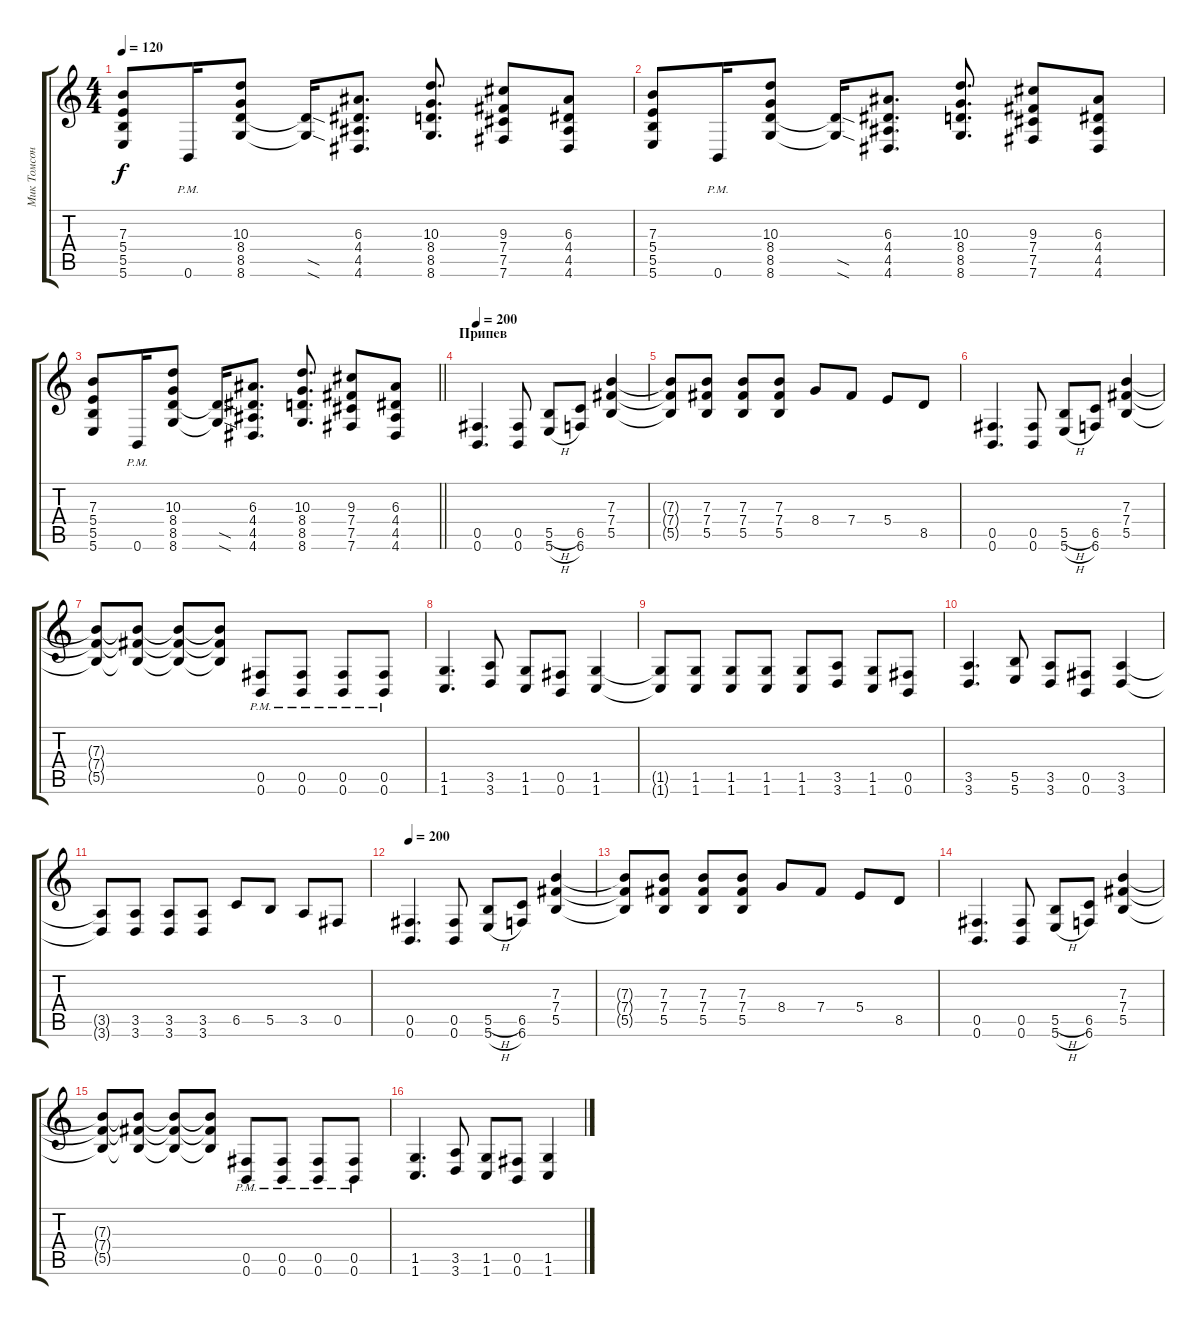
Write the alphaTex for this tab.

\track ("Мик Томсон" "Мик Томсон") {instrument distortionguitar}
\staff {score tabs}
\tuning (Db4 Ab3 E3 B2 Gb2 B1) {hide}
\ts (4 4)
\tempo 120
\clef g2
\ks c
(7.3 5.4 5.5 5.6).8{dy f} 0.6{pm}.16 (10.3 8.4 8.5 8.6).8 (8.5{sod t} 8.6{sod t}).16 (6.3 4.4 4.5 4.6).8{d} (10.3 8.4 8.5 8.6).8{d} (9.3 7.4 7.5 7.6).8 (6.3 4.4 4.5 4.6).8 |
(7.3 5.4 5.5 5.6).8 0.6{pm}.16 (10.3 8.4 8.5 8.6).8 (8.5{sod t} 8.6{sod t}).16 (6.3 4.4 4.5 4.6).8{d} (10.3 8.4 8.5 8.6).8{d} (9.3 7.4 7.5 7.6).8 (6.3 4.4 4.5 4.6).8 |
\barLineRight lightlight
(7.3 5.4 5.5 5.6).8 0.6{pm}.16 (10.3 8.4 8.5 8.6).8 (8.5{sod t} 8.6{sod t}).16 (6.3 4.4 4.5 4.6).8{d} (10.3 8.4 8.5 8.6).8{d} (9.3 7.4 7.5 7.6).8 (6.3 4.4 4.5 4.6).8 |
\section ("" "Припев")
\tempo 200
(0.5 0.6).4{d} (0.5 0.6).8 (5.5{h} 5.6{h}).8 (6.5 6.6).8 (7.3 7.4 5.5).4 |
(7.3{t} 7.4{t} 5.5{t}).8 (7.3 7.4 5.5).8 (7.3 7.4 5.5).8 (7.3 7.4 5.5).8 8.4.8 7.4.8 5.4.8 8.5.8 |
(0.5 0.6).4{d} (0.5 0.6).8 (5.5{h} 5.6{h}).8 (6.5 6.6).8 (7.3 7.4 5.5).4 |
(7.3{t} 7.4{t} 5.5{t}).8 (7.3{t} 7.4{t} 5.5{t}).8 (7.3{t} 7.4{t} 5.5{t}).8 (7.3{t} 7.4{t} 5.5{t}).8 (0.5{pm} 0.6{pm}).8 (0.5{pm} 0.6{pm}).8 (0.5{pm} 0.6{pm}).8 (0.5{pm} 0.6{pm}).8 |
(1.5 1.6).4{d} (3.5 3.6).8 (1.5 1.6).8 (0.5 0.6).8 (1.5 1.6).4 |
(1.5{t} 1.6{t}).8 (1.5 1.6).8 (1.5 1.6).8 (1.5 1.6).8 (1.5 1.6).8 (3.5 3.6).8 (1.5 1.6).8 (0.5 0.6).8 |
(3.5 3.6).4{d} (5.5 5.6).8 (3.5 3.6).8 (0.5 0.6).8 (3.5 3.6).4 |
(3.5{t} 3.6{t}).8 (3.5 3.6).8 (3.5 3.6).8 (3.5 3.6).8 6.5.8 5.5.8 3.5.8 0.5.8 |
\tempo 200
(0.5 0.6).4{d} (0.5 0.6).8 (5.5{h} 5.6{h}).8 (6.5 6.6).8 (7.3 7.4 5.5).4 |
(7.3{t} 7.4{t} 5.5{t}).8 (7.3 7.4 5.5).8 (7.3 7.4 5.5).8 (7.3 7.4 5.5).8 8.4.8 7.4.8 5.4.8 8.5.8 |
(0.5 0.6).4{d} (0.5 0.6).8 (5.5{h} 5.6{h}).8 (6.5 6.6).8 (7.3 7.4 5.5).4 |
(7.3{t} 7.4{t} 5.5{t}).8 (7.3{t} 7.4{t} 5.5{t}).8 (7.3{t} 7.4{t} 5.5{t}).8 (7.3{t} 7.4{t} 5.5{t}).8 (0.5{pm} 0.6{pm}).8 (0.5{pm} 0.6{pm}).8 (0.5{pm} 0.6{pm}).8 (0.5{pm} 0.6{pm}).8 |
(1.5 1.6).4{d} (3.5 3.6).8 (1.5 1.6).8 (0.5 0.6).8 (1.5 1.6).4
